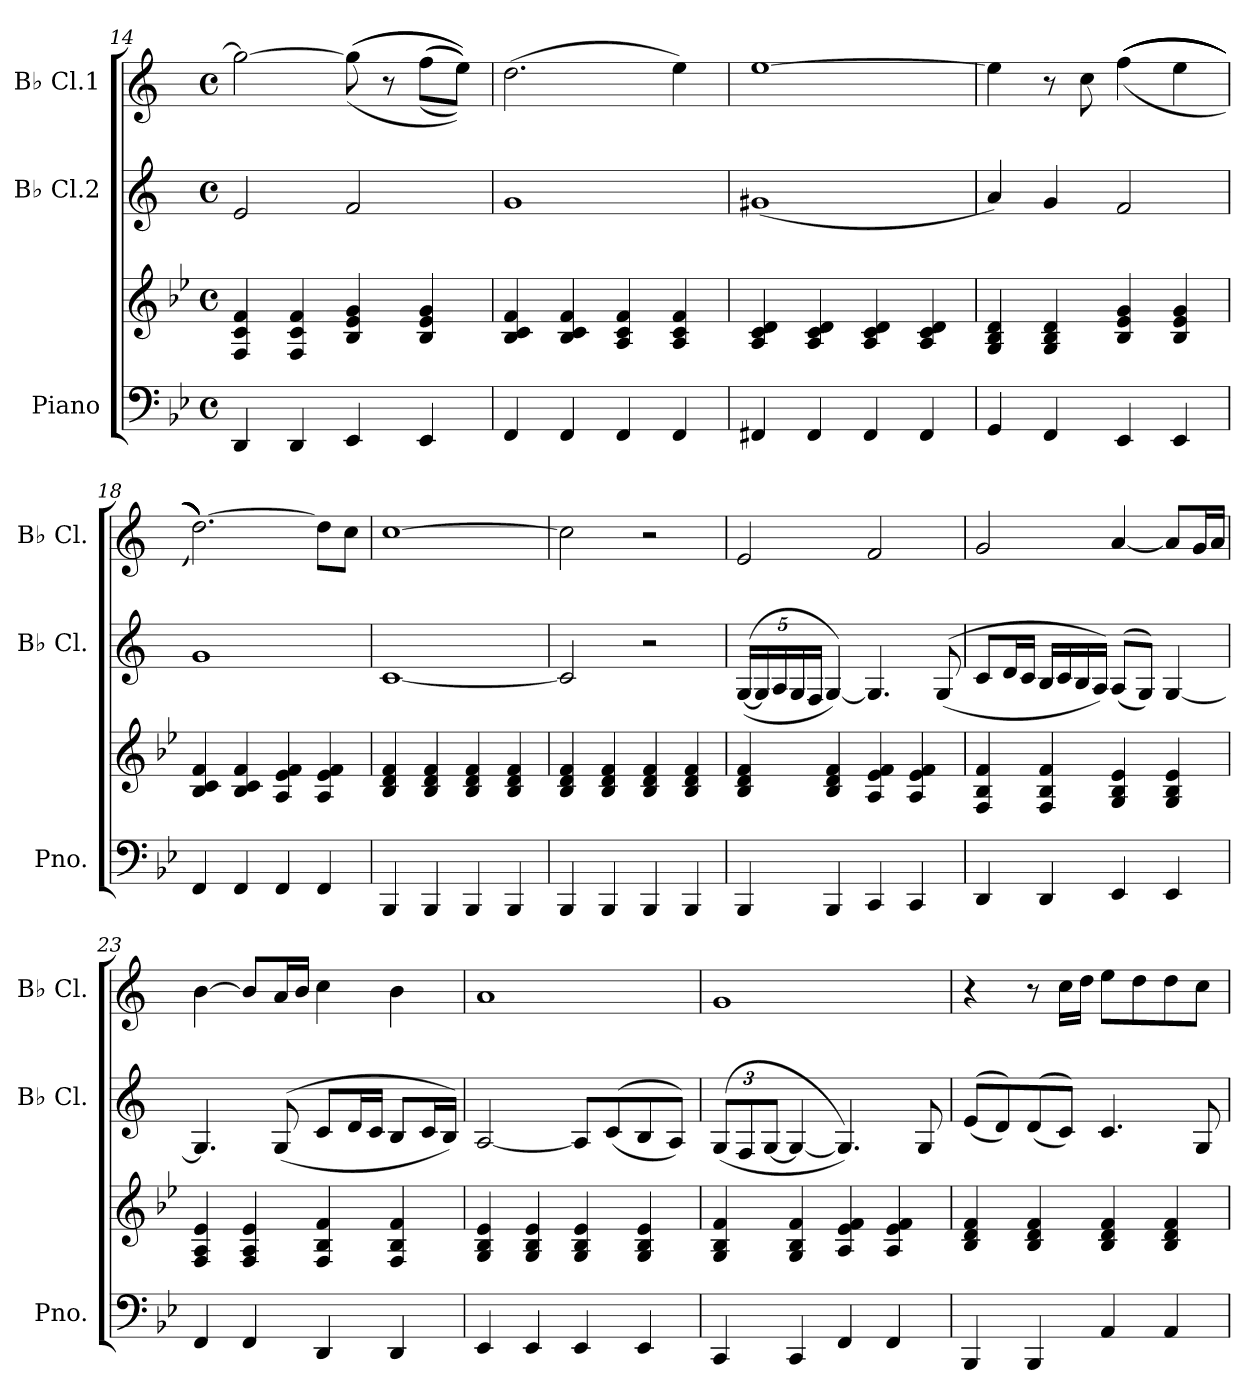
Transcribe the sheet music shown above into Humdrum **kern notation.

**kern	**kern	**kern	**kern
*part3	*part3	*part2	*part1
*staff4	*staff3	*staff2	*staff1
*I"Piano	*	*I"B♭ Cl.2	*I"B♭ Cl.1
*I'Pno.	*	*I'B♭ Cl.	*I'B♭ Cl.
!!LO:PB:g=z
*clefF4	*clefG2	*clefG2	*clefG2
*	*	*ITrd1c2	*ITrd1c2
*k[b-e-]	*k[b-e-]	*k[b-e-]	*k[b-e-]
*M4/4	*M4/4	*M4/4	*M4/4
*met(c)	*met(c)	*met(c)	*met(c)
=14	=14	=14	=14
4DD/	4F/ 4c/ 4f/	2d/	2ff\_
4DD/	4F/ 4c/ 4f/	.	.
4EE-/	4B-/ 4e-/ 4g/	2e-/	(>(>(>8ff\]
.	.	.	8r
4EE-/	4B-/ 4e-/ 4g/	.	(>(>(>8ee-\L
.	.	.	8dd\J))))))
=15	=15	=15	=15
4FF/	4B-/ 4c/ 4f/	1f	(>2.cc\
4FF/	4B-/ 4c/ 4f/	.	.
4FF/	4A/ 4c/ 4f/	.	.
4FF/	4A/ 4c/ 4f/	.	4dd\)
=16	=16	=16	=16
4FF#X/	4A/ 4c/ 4d/	(<1f#X	[1dd
4FF#/	4A/ 4c/ 4d/	.	.
4FF#/	4A/ 4c/ 4d/	.	.
4FF#/	4A/ 4c/ 4d/	.	.
=17	=17	=17	=17
4GG/	4G/ 4B-/ 4d/	4g/)	4dd\]
4FF/	4G/ 4B-/ 4d/	4f/	8r
.	.	.	8b-\
4EE-/	4B-/ 4e-/ 4g/	2e-/	(>(>(>(>(>(>4ee-\
4EE-/	4B-/ 4e-/ 4g/	.	4dd\
=18	=18	=18	=18
4FF/	4B-/ 4c/ 4f/	1f	[2.cc\))))))
4FF/	4B-/ 4c/ 4f/	.	.
4FF/	4A/ 4e-/ 4f/	.	.
4FF/	4A/ 4e-/ 4f/	.	8cc\L]
.	.	.	8b-\J
!!LO:LB:g=z
=19	=19	=19	=19
4BBB-/	4B-/ 4d/ 4f/	[1B-	[1b-
4BBB-/	4B-/ 4d/ 4f/	.	.
4BBB-/	4B-/ 4d/ 4f/	.	.
4BBB-/	4B-/ 4d/ 4f/	.	.
=20	=20	=20	=20
4BBB-/	4B-/ 4d/ 4f/	2B-/]	2b-\]
4BBB-/	4B-/ 4d/ 4f/	.	.
4BBB-/	4B-/ 4d/ 4f/	2r	2r
4BBB-/	4B-/ 4d/ 4f/	.	.
=21	=21	=21	=21
*	*	*Xbrackettup	*
4BBB-/	4B-/ 4d/ 4f/	(<(<[20F/LL	2d/
.	.	20F/]	.
.	.	20G/	.
.	.	20F/	.
.	.	20E-/JJ	.
4BBB-/	4B-/ 4d/ 4f/	[4F/))	.
4CC/	4A/ 4e-/ 4f/	4.F/]	2e-/
4CC/	4A/ 4e-/ 4f/	.	.
.	.	(<(<8F/	.
=22	=22	=22	=22
4DD/	4F/ 4B-/ 4f/	8B-/L	2f/
.	.	16c/L	.
.	.	16B-/JJ	.
4DD/	4F/ 4B-/ 4f/	16A/LL	.
.	.	16B-/	.
.	.	16A/	.
.	.	16G/JJ))	.
4EE-/	4G/ 4B-/ 4e-/	(<(<8G/L	[4g/
.	.	8F/J))	.
4EE-/	4G/ 4B-/ 4e-/	[4F/	8g/L]
.	.	.	16f/L
.	.	.	16g/JJ
!!LO:LB:g=z
=23	=23	=23	=23
4FF/	4F/ 4A/ 4e-/	4.F/]	[4a\
4FF/	4F/ 4A/ 4e-/	.	8a/L]
.	.	(<(<8F/	16g/L
.	.	.	16a/JJ
4DD/	4F/ 4B-/ 4f/	8B-/L	4b-\
.	.	16c/L	.
.	.	16B-/JJ	.
4DD/	4F/ 4B-/ 4f/	8A/L	4a\
.	.	16B-/L	.
.	.	16A/JJ))	.
=24	=24	=24	=24
4EE-/	4G/ 4B-/ 4e-/	[2G/	1g
4EE-/	4G/ 4B-/ 4e-/	.	.
4EE-/	4G/ 4B-/ 4e-/	8G/L]	.
.	.	(<(<8B-/	.
4EE-/	4G/ 4B-/ 4e-/	8A/	.
.	.	8G/J))	.
=25	=25	=25	=25
4CC/	4G/ 4B-/ 4f/	(<(<12F/L	1f
.	.	12E-/	.
.	.	[12F/J	.
4CC/	4G/ 4B-/ 4f/	4F/_	.
4FF/	4A/ 4e-/ 4f/	4.F/]))	.
4FF/	4A/ 4e-/ 4f/	.	.
.	.	8F/	.
=26	=26	=26	=26
4BBB-/	4B-/ 4d/ 4f/	(<(<8d/L	4r
.	.	8c/))	.
4BBB-/	4B-/ 4d/ 4f/	(<(<8c/	8r
.	.	8B-/J))	16b-\LL
.	.	.	16cc\JJ
4AA/	4B-/ 4d/ 4f/	4.B-/	8dd\L
.	.	.	8cc\
4AA/	4B-/ 4d/ 4f/	.	8cc\
.	.	8F/	8b-\J
=	=	=	=
*-	*-	*-	*-
